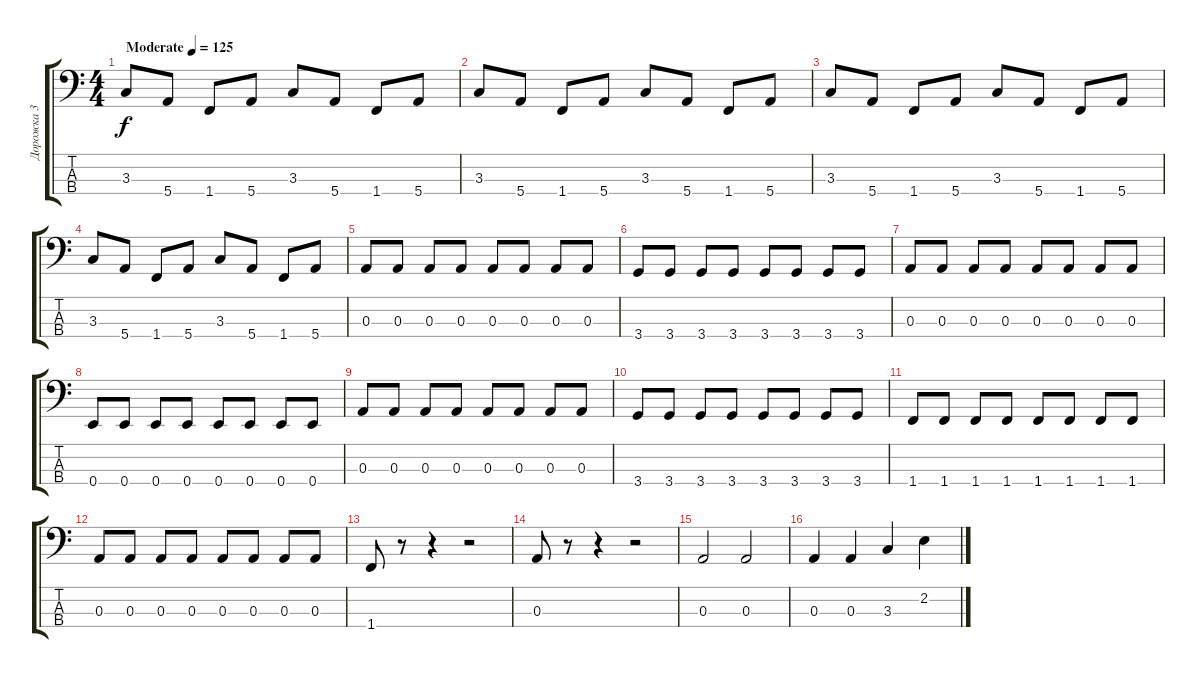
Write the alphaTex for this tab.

\track ("Дорожка 3" "Дорожка 3") {instrument electricbassfinger}
\staff {score tabs}
\tuning (G2 D2 A1 E1) {hide}
\ts (4 4)
\tempo (125 "Moderate")
\clef f4
\ks c
3.3.8{dy f instrument electricbassfinger} 5.4.8 1.4.8 5.4.8 3.3.8 5.4.8 1.4.8 5.4.8 |
3.3.8 5.4.8 1.4.8 5.4.8 3.3.8 5.4.8 1.4.8 5.4.8 |
3.3.8 5.4.8 1.4.8 5.4.8 3.3.8 5.4.8 1.4.8 5.4.8 |
3.3.8 5.4.8 1.4.8 5.4.8 3.3.8 5.4.8 1.4.8 5.4.8 |
0.3.8 0.3.8 0.3.8 0.3.8 0.3.8 0.3.8 0.3.8 0.3.8 |
3.4.8 3.4.8 3.4.8 3.4.8 3.4.8 3.4.8 3.4.8 3.4.8 |
0.3.8 0.3.8 0.3.8 0.3.8 0.3.8 0.3.8 0.3.8 0.3.8 |
0.4.8 0.4.8 0.4.8 0.4.8 0.4.8 0.4.8 0.4.8 0.4.8 |
0.3.8 0.3.8 0.3.8 0.3.8 0.3.8 0.3.8 0.3.8 0.3.8 |
3.4.8 3.4.8 3.4.8 3.4.8 3.4.8 3.4.8 3.4.8 3.4.8 |
1.4.8 1.4.8 1.4.8 1.4.8 1.4.8 1.4.8 1.4.8 1.4.8 |
0.3.8 0.3.8 0.3.8 0.3.8 0.3.8 0.3.8 0.3.8 0.3.8 |
1.4.8 r.8 r.4 r.2 |
0.3.8 r.8 r.4 r.2 |
0.3.2 0.3.2 |
0.3.4 0.3.4 3.3.4 2.2.4
